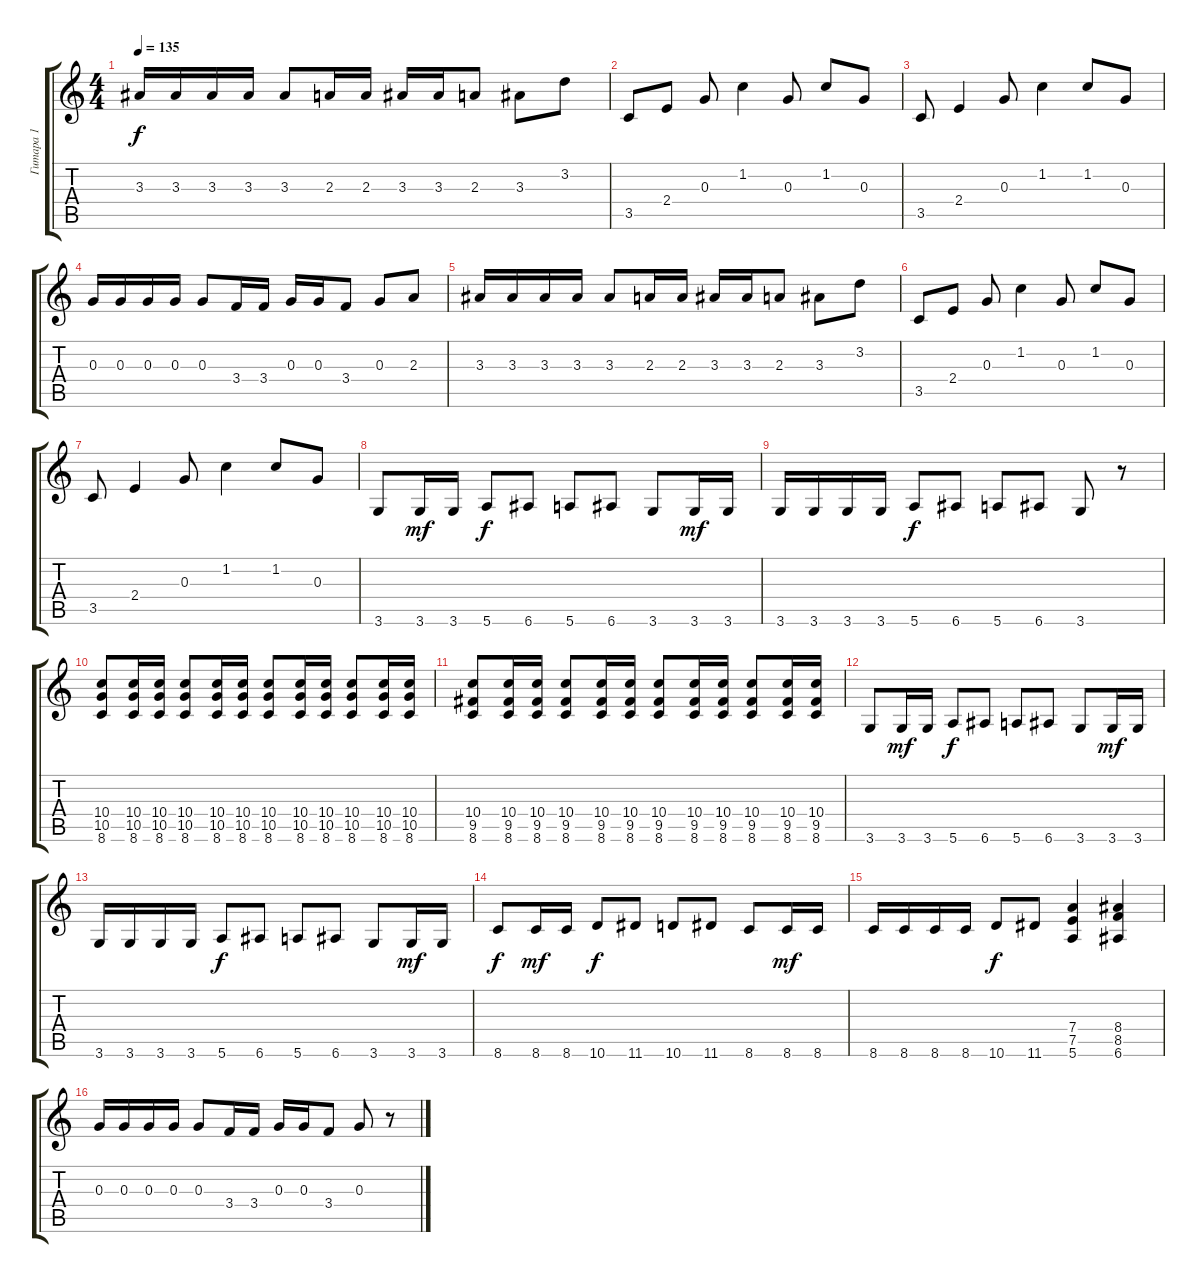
\track ("Гитара 1" "Гитара 1") {instrument acousticguitarsteel}
\staff {score tabs}
\tuning (E4 B3 G3 D3 A2 E2) {hide}
\ts (4 4)
\tempo 135
\clef g2
\ks c
3.3.16{dy f} 3.3.16 3.3.16 3.3.16 3.3.8 2.3.16 2.3.16 3.3.16 3.3.16 2.3.8 3.3.8 3.2.8 |
3.5.8 2.4.8 0.3.8 1.2.4 0.3.8 1.2.8 0.3.8 |
3.5.8 2.4.4 0.3.8 1.2.4 1.2.8 0.3.8 |
0.3.16 0.3.16 0.3.16 0.3.16 0.3.8 3.4.16 3.4.16 0.3.16 0.3.16 3.4.8 0.3.8 2.3.8 |
3.3.16 3.3.16 3.3.16 3.3.16 3.3.8 2.3.16 2.3.16 3.3.16 3.3.16 2.3.8 3.3.8 3.2.8 |
3.5.8 2.4.8 0.3.8 1.2.4 0.3.8 1.2.8 0.3.8 |
3.5.8 2.4.4 0.3.8 1.2.4 1.2.8 0.3.8 |
3.6.8 3.6.16{dy mf} 3.6.16 5.6.8{dy f} 6.6.8 5.6.8 6.6.8 3.6.8 3.6.16{dy mf} 3.6.16 |
3.6.16 3.6.16 3.6.16 3.6.16 5.6.8{dy f} 6.6.8 5.6.8 6.6.8 3.6.8 r.8 |
(10.4 10.5 8.6).8{volume 10} (10.4 10.5 8.6).16 (10.4 10.5 8.6).16 (10.4 10.5 8.6).8 (10.4 10.5 8.6).16 (10.4 10.5 8.6).16 (10.4 10.5 8.6).8 (10.4 10.5 8.6).16 (10.4 10.5 8.6).16 (10.4 10.5 8.6).8 (10.4 10.5 8.6).16 (10.4 10.5 8.6).16 |
(10.4 9.5 8.6).8{volume 10} (10.4 9.5 8.6).16 (10.4 9.5 8.6).16 (10.4 9.5 8.6).8 (10.4 9.5 8.6).16 (10.4 9.5 8.6).16 (10.4 9.5 8.6).8 (10.4 9.5 8.6).16 (10.4 9.5 8.6).16 (10.4 9.5 8.6).8 (10.4 9.5 8.6).16 (10.4 9.5 8.6).16 |
3.6.8{volume 16} 3.6.16{dy mf} 3.6.16 5.6.8{dy f} 6.6.8 5.6.8 6.6.8 3.6.8 3.6.16{dy mf} 3.6.16 |
3.6.16 3.6.16 3.6.16 3.6.16 5.6.8{dy f} 6.6.8 5.6.8 6.6.8 3.6.8 3.6.16{dy mf} 3.6.16 |
8.6.8{dy f} 8.6.16{dy mf} 8.6.16 10.6.8{dy f} 11.6.8 10.6.8 11.6.8 8.6.8 8.6.16{dy mf} 8.6.16 |
8.6.16 8.6.16 8.6.16 8.6.16 10.6.8{dy f} 11.6.8 (7.4 7.5 5.6).4 (8.4 8.5 6.6).4 |
0.3.16 0.3.16 0.3.16 0.3.16 0.3.8 3.4.16 3.4.16 0.3.16 0.3.16 3.4.8 0.3.8 r.8
